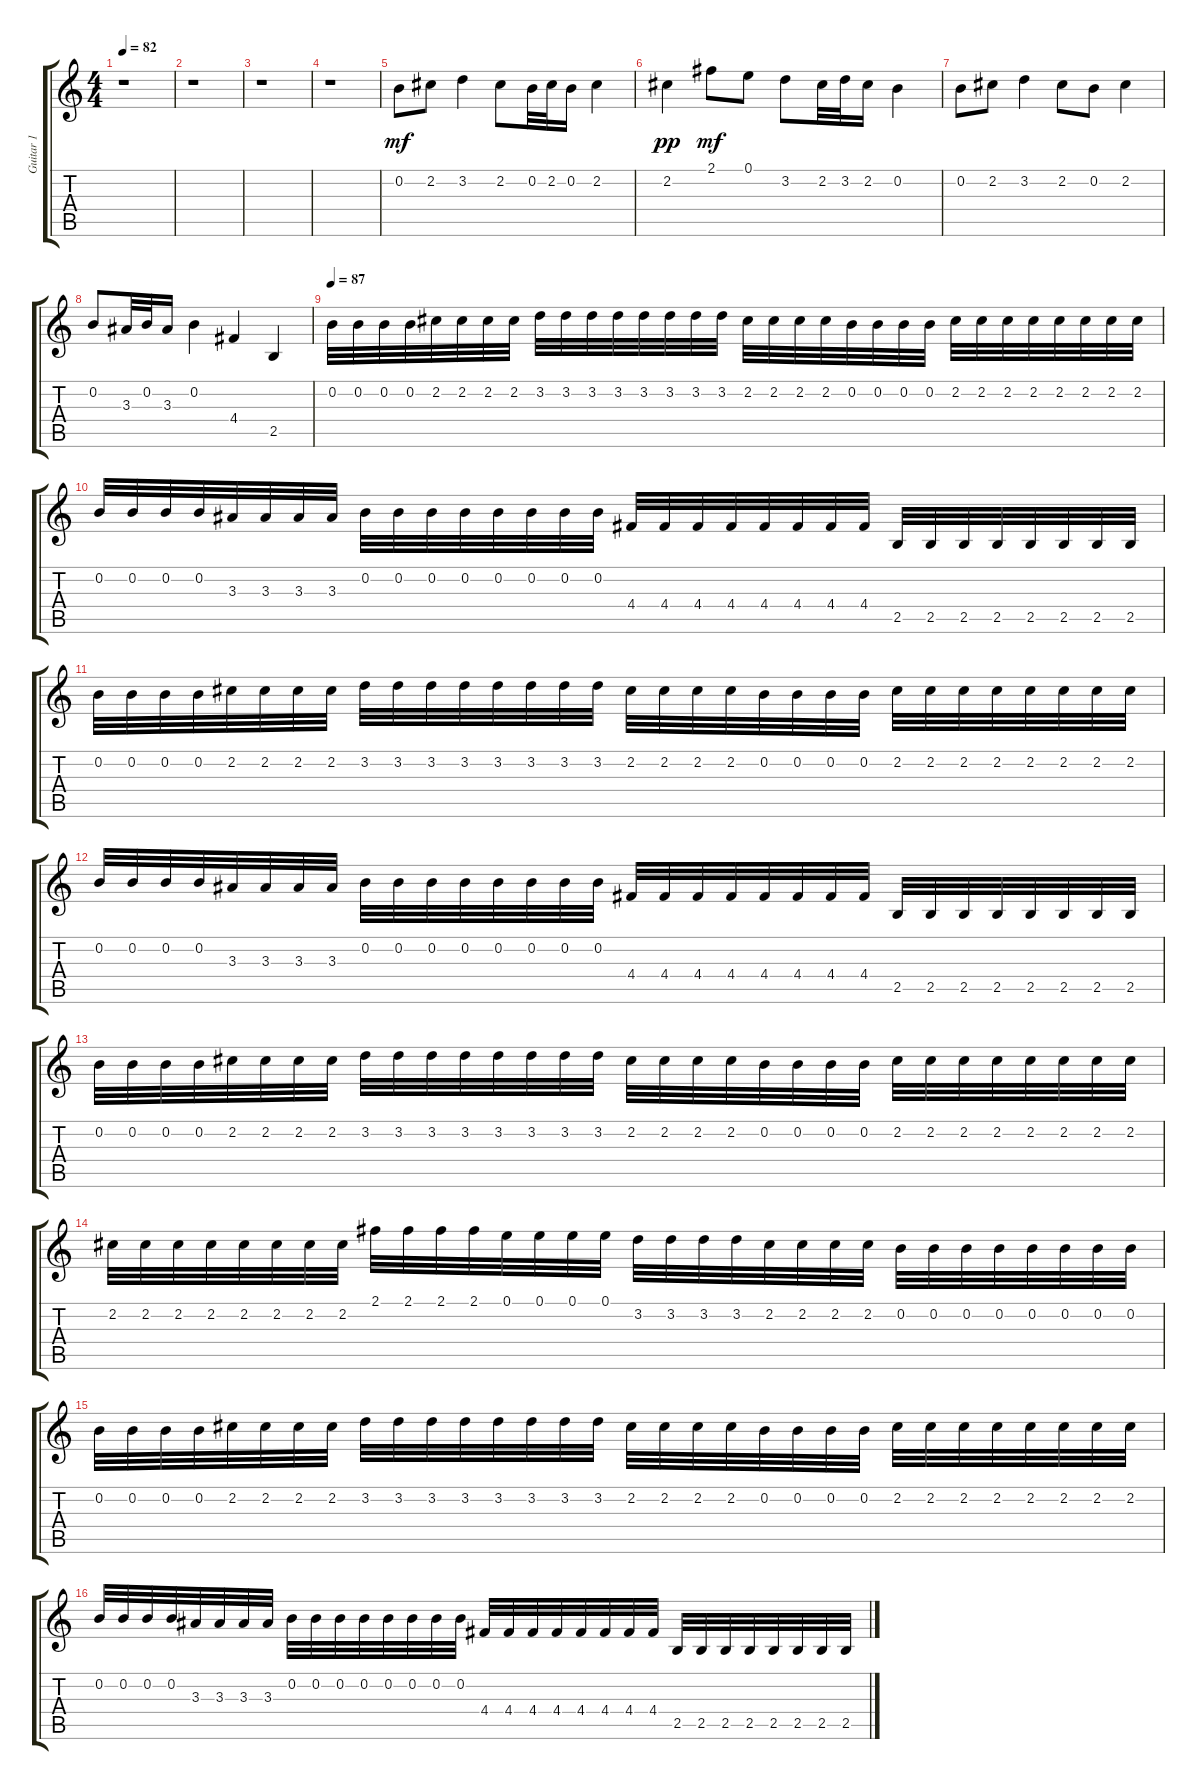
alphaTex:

\track ("Guitar 1" "Guitar 1") {instrument distortionguitar}
\staff {score tabs}
\tuning (E4 B3 G3 D3 A2 E2) {hide}
\ts (4 4)
\tempo 82
\clef g2
\ks c
r.1{dy mf instrument distortionguitar} |
r.1 |
r.1 |
r.1 |
0.2.8 2.2.8 3.2.4 2.2.8 0.2.32 2.2.32 0.2.16 2.2.4 |
2.2.4{dy pp} 2.1.8{dy mf} 0.1.8 3.2.8 2.2.32 3.2.32 2.2.16 0.2.4 |
0.2.8 2.2.8 3.2.4 2.2.8 0.2.8 2.2.4 |
0.2.8 3.3.32 0.2.32 3.3.16 0.2.4 4.4.4 2.5.4 |
\tempo 87
0.2.32 0.2.32 0.2.32 0.2.32 2.2.32 2.2.32 2.2.32 2.2.32 3.2.32 3.2.32 3.2.32 3.2.32 3.2.32 3.2.32 3.2.32 3.2.32 2.2.32 2.2.32 2.2.32 2.2.32 0.2.32 0.2.32 0.2.32 0.2.32 2.2.32 2.2.32 2.2.32 2.2.32 2.2.32 2.2.32 2.2.32 2.2.32 |
0.2.32 0.2.32 0.2.32 0.2.32 3.3.32 3.3.32 3.3.32 3.3.32 0.2.32 0.2.32 0.2.32 0.2.32 0.2.32 0.2.32 0.2.32 0.2.32 4.4.32 4.4.32 4.4.32 4.4.32 4.4.32 4.4.32 4.4.32 4.4.32 2.5.32 2.5.32 2.5.32 2.5.32 2.5.32 2.5.32 2.5.32 2.5.32 |
0.2.32 0.2.32 0.2.32 0.2.32 2.2.32 2.2.32 2.2.32 2.2.32 3.2.32 3.2.32 3.2.32 3.2.32 3.2.32 3.2.32 3.2.32 3.2.32 2.2.32 2.2.32 2.2.32 2.2.32 0.2.32 0.2.32 0.2.32 0.2.32 2.2.32 2.2.32 2.2.32 2.2.32 2.2.32 2.2.32 2.2.32 2.2.32 |
0.2.32 0.2.32 0.2.32 0.2.32 3.3.32 3.3.32 3.3.32 3.3.32 0.2.32 0.2.32 0.2.32 0.2.32 0.2.32 0.2.32 0.2.32 0.2.32 4.4.32 4.4.32 4.4.32 4.4.32 4.4.32 4.4.32 4.4.32 4.4.32 2.5.32 2.5.32 2.5.32 2.5.32 2.5.32 2.5.32 2.5.32 2.5.32 |
0.2.32 0.2.32 0.2.32 0.2.32 2.2.32 2.2.32 2.2.32 2.2.32 3.2.32 3.2.32 3.2.32 3.2.32 3.2.32 3.2.32 3.2.32 3.2.32 2.2.32 2.2.32 2.2.32 2.2.32 0.2.32 0.2.32 0.2.32 0.2.32 2.2.32 2.2.32 2.2.32 2.2.32 2.2.32 2.2.32 2.2.32 2.2.32 |
2.2.32 2.2.32 2.2.32 2.2.32 2.2.32 2.2.32 2.2.32 2.2.32 2.1.32 2.1.32 2.1.32 2.1.32 0.1.32 0.1.32 0.1.32 0.1.32 3.2.32 3.2.32 3.2.32 3.2.32 2.2.32 2.2.32 2.2.32 2.2.32 0.2.32 0.2.32 0.2.32 0.2.32 0.2.32 0.2.32 0.2.32 0.2.32 |
0.2.32 0.2.32 0.2.32 0.2.32 2.2.32 2.2.32 2.2.32 2.2.32 3.2.32 3.2.32 3.2.32 3.2.32 3.2.32 3.2.32 3.2.32 3.2.32 2.2.32 2.2.32 2.2.32 2.2.32 0.2.32 0.2.32 0.2.32 0.2.32 2.2.32 2.2.32 2.2.32 2.2.32 2.2.32 2.2.32 2.2.32 2.2.32 |
0.2.32 0.2.32 0.2.32 0.2.32 3.3.32 3.3.32 3.3.32 3.3.32 0.2.32 0.2.32 0.2.32 0.2.32 0.2.32 0.2.32 0.2.32 0.2.32 4.4.32 4.4.32 4.4.32 4.4.32 4.4.32 4.4.32 4.4.32 4.4.32 2.5.32 2.5.32 2.5.32 2.5.32 2.5.32 2.5.32 2.5.32 2.5.32
